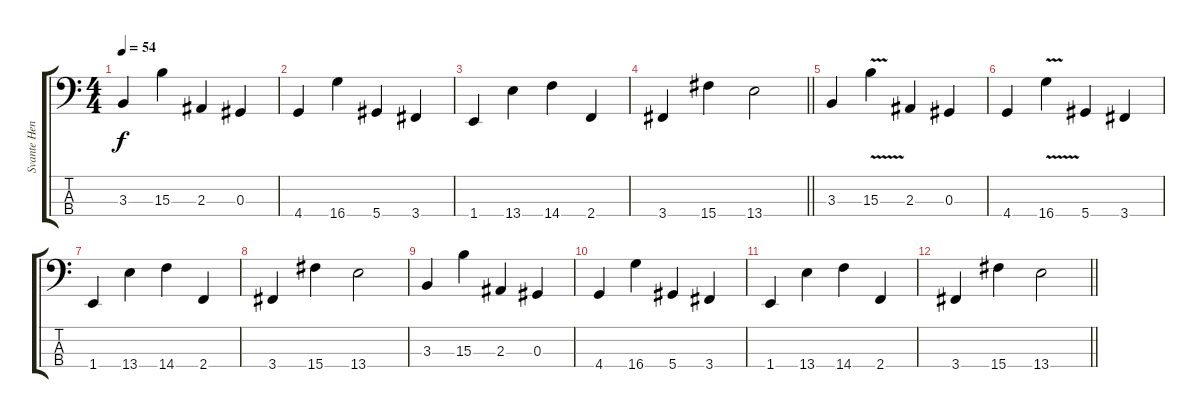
\track ("Svante Henrysson" "Svante Hen") {instrument electricbassfinger}
\staff {score tabs}
\tuning (Gb2 Db2 Ab1 Eb1) {hide}
\ts (4 4)
\tempo 54
\clef f4
\ks c
3.3.4{dy f} 15.3.4 2.3.4 0.3.4 |
4.4.4 16.4.4 5.4.4 3.4.4 |
1.4.4 13.4.4 14.4.4 2.4.4 |
\barLineRight lightlight
3.4.4 15.4.4 13.4.2 |
3.3.4 15.3{v}.4 2.3.4 0.3.4 |
4.4.4 16.4{v}.4 5.4.4 3.4.4 |
1.4.4 13.4.4 14.4.4 2.4.4 |
3.4.4 15.4.4 13.4.2 |
3.3.4 15.3.4 2.3.4 0.3.4 |
4.4.4 16.4.4 5.4.4 3.4.4 |
1.4.4 13.4.4 14.4.4 2.4.4 |
\barLineRight lightlight
3.4.4 15.4.4 13.4.2
